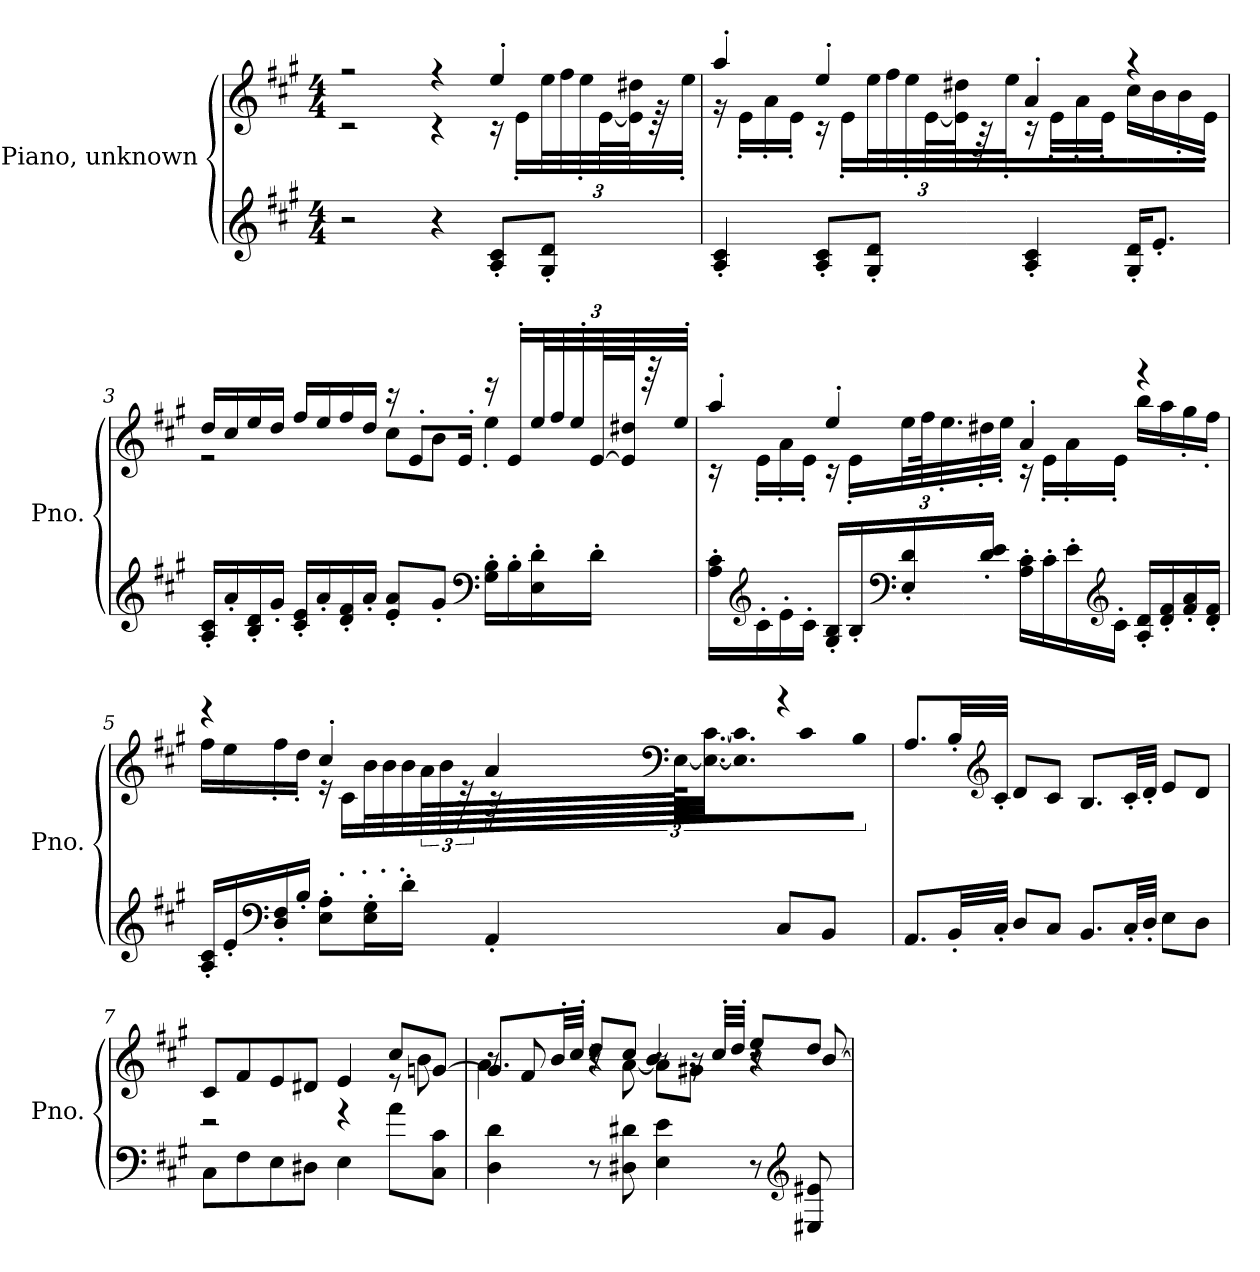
**kern	**kern
*part1	*part1
*staff2	*staff1
*I"Piano, unknown	*
*I'Pno.	*
*clefG2	*clefG2
*k[f#c#g#]	*k[f#c#g#]
*M4/4	*M4/4
*MM120	*MM120
=1	=1
*	*^
2r	2r	2r
4r	4r	4r
8A/' 8c#/'L	4ee'/	16r
.	.	16e'\LL
*	*	*Xbrackettup
8G#/' 8d/'J	.	48ee\L
.	.	48ff#\
.	.	48ee'\
*	*	*brackettup
.	.	[96e\L
.	.	96e\] 96dd#X\JJJJ
.	.	96r
.	.	32ee'\
=2	=2	=2
4A/' 4c#/'	4aa'/	16r
.	.	16e'\LL
.	.	16a'\
.	.	16e'\JJ
8A/' 8c#/'L	4ee'/	16r
.	.	16e'\LL
*	*	*Xbrackettup
8G#/' 8d/'J	.	48ee\L
.	.	48ff#\
.	.	48ee'\
*	*	*brackettup
.	.	[96e\L
.	.	96e\] 96dd#X\JJJJ
.	.	96r
.	.	32ee'\
4A/' 4c#/'	4a'/	16r
.	.	16e'\LL
.	.	16a'\
.	.	16e'\JJ
16G#/' 16d/'KL	4r	16cc#\LL
8.e'/J	.	16b\
.	.	16b'\
.	.	16e'\JJ
!!LO:LB:g=z	!!
=3	=3	=3
16A/' 16c#/'LL	16dd/LL	2r
16a'/	16cc#/	.
16B/' 16d/'	16ee/	.
16g#'/JJ	16dd/JJ	.
16c#/' 16e/'LL	16ff#/LL	.
16a'/	16ee/	.
16d/' 16f#/'	16ff#/	.
16a'/JJ	16dd/JJ	.
8e/' 8a/'L	16r	8cc#\L
.	8e'/L	.
8g#'/J	.	8b\J
.	16e'/Jk	.
*clefF4	*	*
16G#\' 16B\'LL	16r	4ee'\
16B'\	16e'/LL	.
*	*Xbrackettup	*
16E\' 16d\'	48ee/L	.
.	48ff#/	.
.	48ee'/	.
*	*brackettup	*
16d'\JJ	[96e/L	.
.	96e/] 96dd#X/JJJJ	.
.	96r	.
.	32ee'/	.
!!LO:LB:g=z	!!
=4	=4	=4
16A\' 16c#\'LL	4aa'/	16r
*clefG2	*	*
16c#'\	.	16e'\LL
16e'\	.	16a'\
16c#'\JJ	.	16e'\JJ
16G#/' 16B/'LL	4ee'/	16r
16B'/	.	16e'\LL
*clefF4	*	*
*	*	*Xbrackettup
16E/' 16d/'	.	48ee\L
.	.	96ff#\K
.	.	48.ee'\
16d/' 16e/'JJ	.	32dd#X'\
.	.	32ee'\JJJ
16A\' 16c#\'LL	4a'/	16r
16c#'\	.	16e'\LL
16e'\	.	16a'\
*clefG2	*	*
16c#'\JJ	.	16e'\JJ
16A/' 16d/'LL	4r	16bb\LL
16d/' 16f#/'	.	16aa\
16f#/' 16a/'	.	16gg#'\
16d/' 16f#/'JJ	.	16ff#'\JJ
!!LO:LB:g=z	!!
=5	=5	=5
16A/' 16c#/'LL	4r	16ff#\LL
16e'/	.	16ee\
*clefF4	*	*
16D/' 16F#/'	.	16ff#'\
16B'/JJ	.	16dd'\JJ
8E\' 8A\'L	4cc#'/	16r
.	.	16c#'\LL
16E\' 16G#\'L	.	32b'\L
.	.	32b'\
16d'\JJ	.	32b'\
*	*	*brackettup
.	.	96a\L
.	.	96b\JJJJ
.	.	96r
4AA'/	4a/	48r
*	*clefF4	*
.	.	[96E\KLLL
.	.	48.E\_ [48.c#\JJ
.	.	8.E\] 8.c#\]
8C#/L	4r	8c#\
8BB/J	.	8B\J
*	*v	*v
=6	=6
8.AA/L	8.A/L
32BB'/LL	32B'/LL
*	*clefG2
32C#'/JJJ	32c#'/JJJ
8D/L	8d/L
8C#/J	8c#/J
8.BB/L	8.B/L
32C#'/LL	32c#'/LL
32D'/JJJ	32d'/JJJ
8E\L	8e/L
8D\J	8d/J
!!LO:LB:g=z
=7	=7
*	*^
8C#\L	8c#/L	2r
8F#\	8f#/	.
8E\	8e/	.
8D#X\J	8d#X/J	.
4E\	4e/	4r
8a\L	8cc#/L	8r
8C#\ 8c#\J	[8gn/J	8b\
=8	=8	=8
*	*	*^
4D\ 4d\	8.g/L]	4a\	8r
.	.	.	8f#/
.	32b'/LL	.	.
.	32cc#'/JJJ	.	.
8r	8dd/L	8r	4r
8D#X\ 8d#X\	8cc#/J	[8a\	.
4E\ 4e\	8r	8a\L]	4b/
.	16r	8g#X\J	.
.	32cc#'/LLL	.	.
.	32dd'/JJJ	.	.
8r	8ee/L	4r	8r
*clefG2	*	*	*
8E#X/ 8e#X/	8dd/J	.	[8b/
*	*v	*v	*v
=	=
*-	*-
